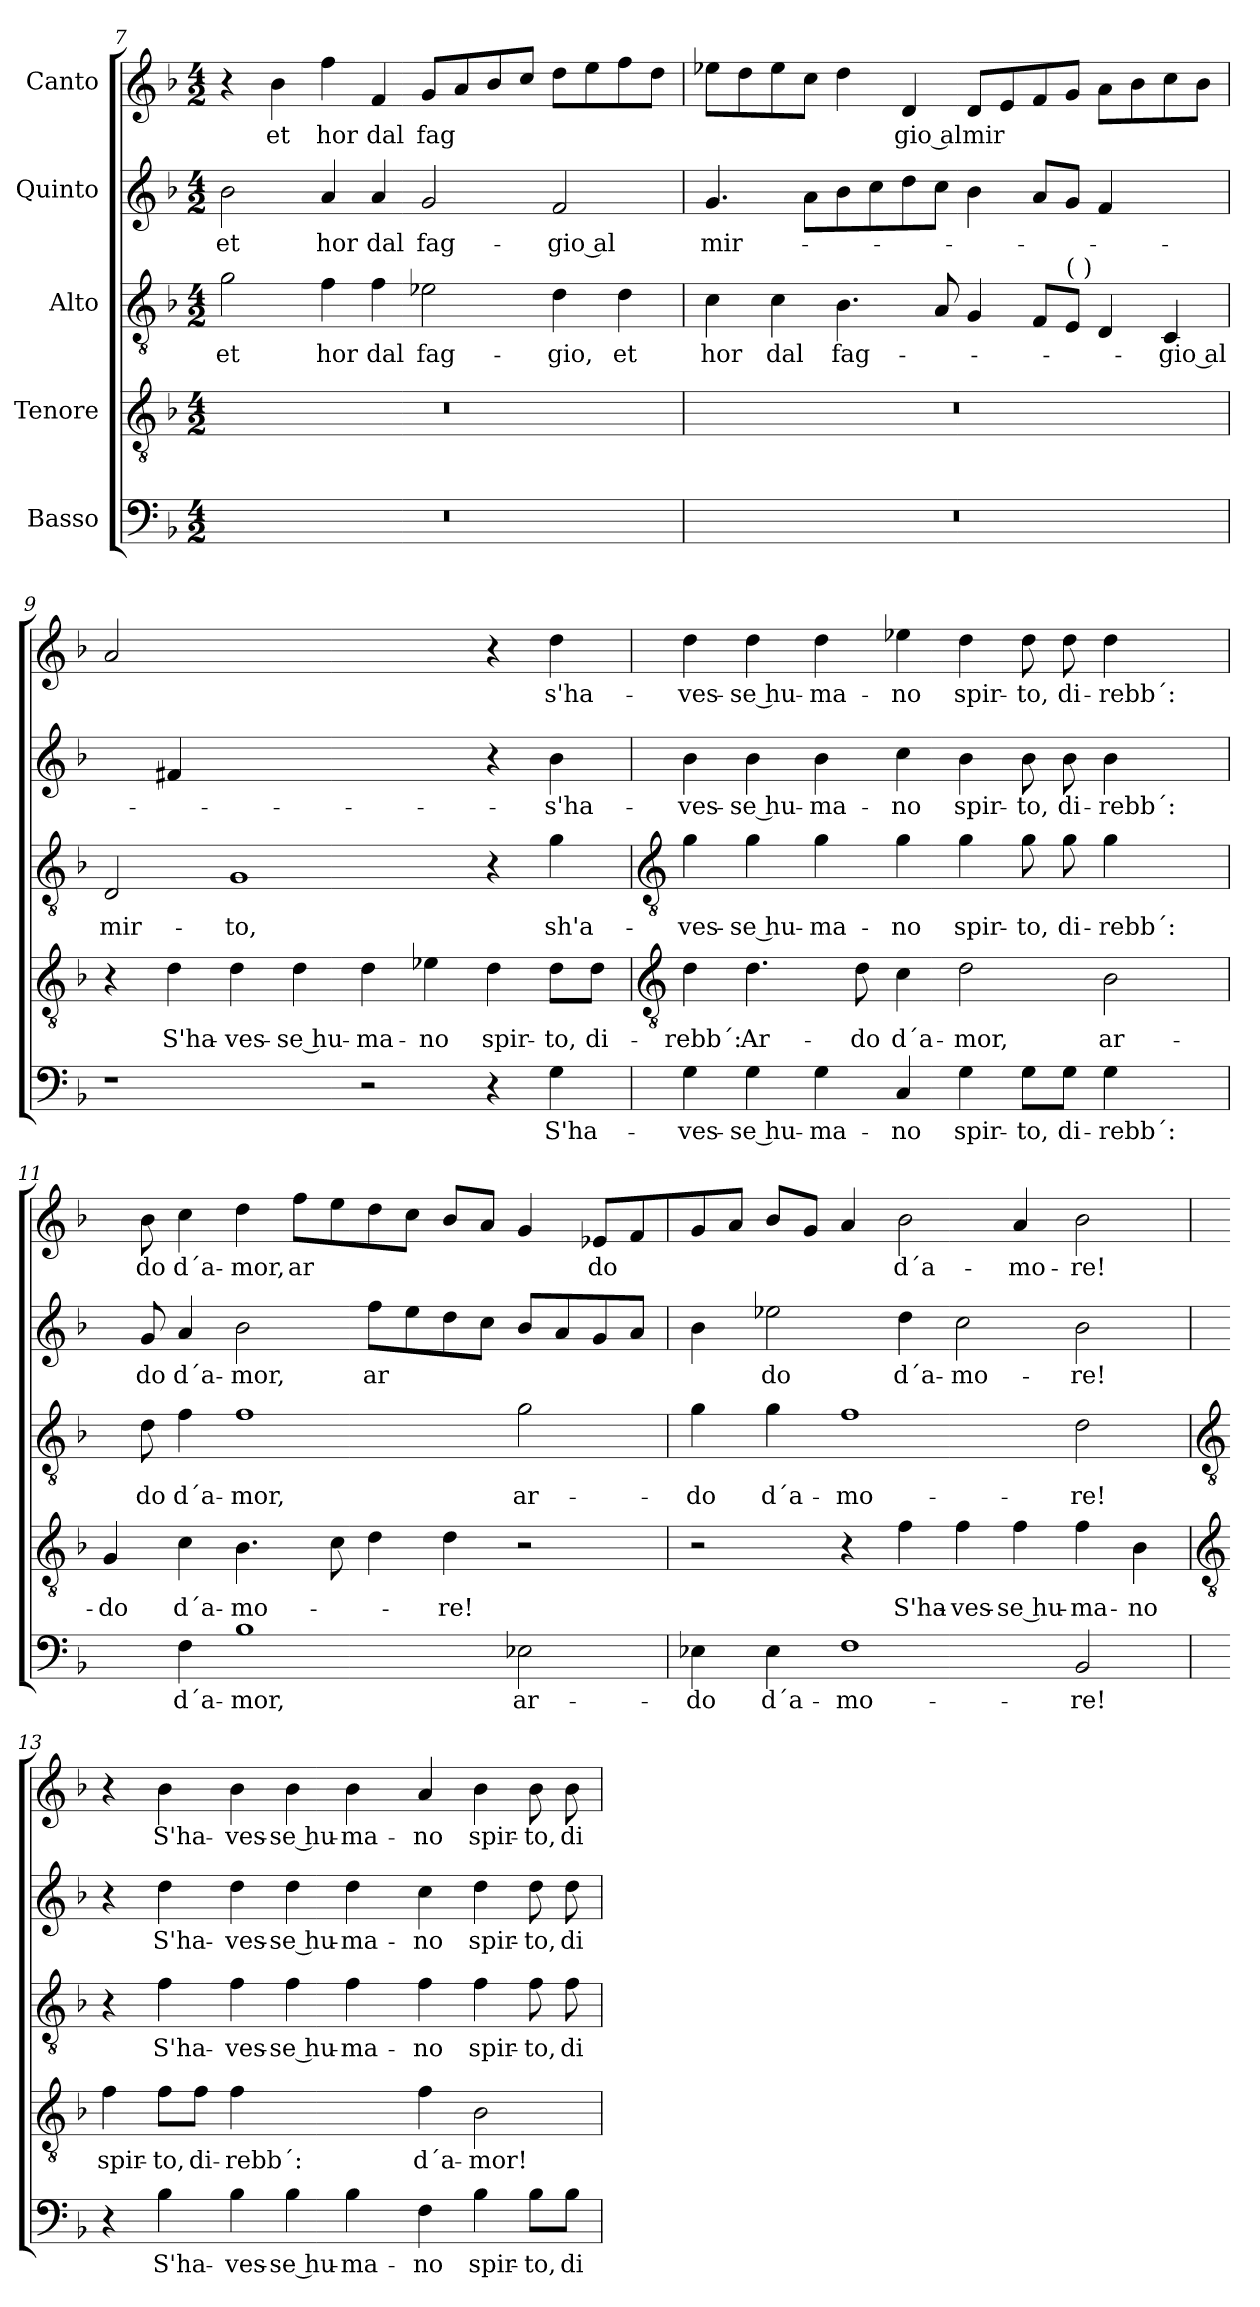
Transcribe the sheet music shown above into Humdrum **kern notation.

**kern	**text	**kern	**text	**kern	**text	**kern	**text	**kern	**text
*part5	*part5	*part4	*part4	*part3	*part3	*part2	*part2	*part1	*part1
*staff5	*staff5	*staff4	*staff4	*staff3	*staff3	*staff2	*staff2	*staff1	*staff1
*I"Basso	*	*I"Tenore	*	*I"Alto	*	*I"Quinto	*	*I"Canto	*
!!LO:LB:g=z
*clefF4	*	*clefGv2	*	*clefGv2	*	*clefG2	*	*clefG2	*
*k[b-]	*	*k[b-]	*	*k[b-]	*	*k[b-]	*	*k[b-]	*
*F:	*	*F:	*	*F:	*	*F:	*	*F:	*
*M4/2	*	*M4/2	*	*M4/2	*	*M4/2	*	*M4/2	*
=7	=7	=7	=7	=7	=7	=7	=7	=7	=7
!	!	!	!	!	!LO:LY:b	!	!LO:LY:b	!	!
0r	.	0r	.	2g	et	2b-	et	4r	.
!	!	!	!	!	!	!	!	!	!LO:LY:b
.	.	.	.	.	.	.	.	4b-	et
!	!	!	!	!	!LO:LY:b	!	!LO:LY:b	!	!LO:LY:b
.	.	.	.	4f	hor	4a	hor	4ff	hor
!	!	!	!	!	!LO:LY:b	!	!LO:LY:b	!	!LO:LY:b
.	.	.	.	4f	dal	4a	dal	4f	dal
!	!	!	!	!	!LO:LY:b	!	!LO:LY:b	!	!LO:LY:b
.	.	.	.	2e-X	fag-	2g	fag-	8gL	fag
.	.	.	.	.	.	.	.	8a	.
.	.	.	.	.	.	.	.	8b-	.
.	.	.	.	.	.	.	.	8ccJ	.
!	!	!	!	!	!LO:LY:b	!	!LO:LY:b	!	!
.	.	.	.	4d	-gio,	2f	-gio al	8ddL	.
.	.	.	.	.	.	.	.	8ee	.
!	!	!	!	!	!LO:LY:b	!	!	!	!
.	.	.	.	4d	et	.	.	8ff	.
.	.	.	.	.	.	.	.	8ddJ	.
=8	=8	=8	=8	=8	=8	=8	=8	=8	=8
!	!	!	!	!	!LO:LY:b	!	!LO:LY:b	!	!
0r	.	0r	.	4c	hor	4.g	mir-	8ee-XL	.
.	.	.	.	.	.	.	.	8dd	.
!	!	!	!	!	!LO:LY:b	!	!	!	!
.	.	.	.	4c	dal	.	.	8ee-	.
.	.	.	.	.	.	8aL	.	8ccJ	.
!	!	!	!	!	!LO:LY:b	!	!	!	!
.	.	.	.	4.B-	fag-	8b-	.	4dd	.
.	.	.	.	.	.	8cc	.	.	.
!	!	!	!	!	!	!	!	!	!LO:LY:b
.	.	.	.	.	.	8dd	.	4d	gio al
.	.	.	.	8A	.	8ccJ	.	.	.
!	!	!	!	!	!	!	!	!	!LO:LY:b
.	.	.	.	4G	.	4b-	.	8dL	mir
.	.	.	.	.	.	.	.	8e	.
.	.	.	.	8FL	.	8aL	.	8f	.
!	!	!	!	!LO:TX:a:t=(  )	!	!	!	!	!
.	.	.	.	8EJ	.	8gJ	.	8gJ	.
.	.	.	.	4D	.	4f	.	8aL	.
.	.	.	.	.	.	.	.	8b-	.
!	!	!	!	!	!LO:LY:b	!	!	!	!
.	.	.	.	4C	-gio al	[4gyy	.	8cc	.
.	.	.	.	.	.	.	.	8b-J	.
=9	=9	=9	=9	=9	=9	=9	=9	=9	=9
!	!	!	!	!	!LO:LY:b	!	!	!	!
1r	.	4r	.	2D	mir-	4gyy]	.	2a	.
!	!	!	!LO:LY:b	!	!	!	!	!	!
.	.	4d	S'ha-	.	.	4f#X	.	.	.
!	!	!	!LO:LY:b	!	!LO:LY:b	!	!LO:LY:b	!	!LO:LY:b
.	.	4d	-ves-	1G	-to,	[2gyy	-to,	[2gyy	to,
!	!	!	!LO:LY:b	!	!	!	!	!	!
.	.	4d	-se hu-	.	.	.	.	.	.
!	!	!	!LO:LY:b	!	!	!	!	!	!
2r	.	4d	-ma-	.	.	2gyy]	.	2gyy]	.
!	!	!	!LO:LY:b	!	!	!	!	!	!
.	.	4e-X	-no	.	.	.	.	.	.
!	!	!	!LO:LY:b	!	!	!	!	!	!
4r	.	4d	spir-	4r	.	4r	.	4r	.
!	!LO:LY:b	!	!LO:LY:b	!	!LO:LY:b	!	!LO:LY:b	!	!LO:LY:b
4G	S'ha -	8d\L	-to,	4g	sh'a -	4b-	s'ha -	4dd	s'ha -
!	!	!	!LO:LY:b	!	!	!	!	!	!
.	.	8d\J	di -	.	.	.	.	.	.
!!LO:LB:g=z
=10	=10	=10	=10	=10	=10	=10	=10	=10	=10
*	*	*clefGv2	*	*clefGv2	*	*	*	*	*
!	!LO:LY:b	!	!LO:LY:b	!	!LO:LY:b	!	!LO:LY:b	!	!LO:LY:b
4G	ves-	4d	rebb´:	4g	ves-	4b-	ves-	4dd	ves-
!	!LO:LY:b	!	!LO:LY:b	!	!LO:LY:b	!	!LO:LY:b	!	!LO:LY:b
4G	-se hu-	4.d	Ar-	4g	-se hu-	4b-	-se hu-	4dd	-se hu-
!	!LO:LY:b	!	!	!	!LO:LY:b	!	!LO:LY:b	!	!LO:LY:b
4G	-ma-	.	.	4g	-ma-	4b-	-ma-	4dd	-ma-
!	!	!	!LO:LY:b	!	!	!	!	!	!
.	.	8d	-do	.	.	.	.	.	.
!	!LO:LY:b	!	!LO:LY:b	!	!LO:LY:b	!	!LO:LY:b	!	!LO:LY:b
4C	-no	4c	d´a-	4g	-no	4cc	-no	4ee-X	-no
!	!LO:LY:b	!	!LO:LY:b	!	!LO:LY:b	!	!LO:LY:b	!	!LO:LY:b
4G	spir-	2d	-mor,	4g	spir-	4b-	spir-	4dd	spir-
!	!LO:LY:b	!	!	!	!LO:LY:b	!	!LO:LY:b	!	!LO:LY:b
8G\L	-to,	.	.	8g	-to,	8b-	-to,	8dd	-to,
!	!LO:LY:b	!	!	!	!LO:LY:b	!	!LO:LY:b	!	!LO:LY:b
8G\J	di-	.	.	8g	di-	8b-	di-	8dd	di-
!	!LO:LY:b	!	!LO:LY:b	!	!LO:LY:b	!	!LO:LY:b	!	!LO:LY:b
4G	-rebb´:	2B-	ar-	4g	-rebb´:	4b-	-rebb´:	4dd	-rebb´:
!	!LO:LY:b	!	!	!	!LO:LY:b	!	!LO:LY:b	!	!LO:LY:b
[4Gyy	Ar-	.	.	[4dyy	Ar-	[4gyy	Ar-	[4b-yy	Ar-
=11	=11	=11	=11	=11	=11	=11	=11	=11	=11
!	!	!	!LO:LY:b	!	!	!	!	!	!
8G\Lyy]	.	4G	-do	8dyy]	.	8gyy]	.	8b-yy]	.
!	!LO:LY:b	!	!	!	!LO:LY:b	!	!LO:LY:b	!	!LO:LY:b
8G\J	-do	.	.	8d	-do	8g	-do	8b-	-do
!	!LO:LY:b	!	!LO:LY:b	!	!LO:LY:b	!	!LO:LY:b	!	!LO:LY:b
4F	d´a-	4c	d´a-	4f	d´a-	4a	d´a-	4cc	d´a-
!	!LO:LY:b	!	!LO:LY:b	!	!LO:LY:b	!	!LO:LY:b	!	!LO:LY:b
1B-	-mor,	4.B-	-mo-	1f	-mor,	2b-	-mor,	4dd	-mor,
!	!	!	!	!	!	!	!	!	!LO:LY:b
.	.	.	.	.	.	.	.	8ffL	ar
.	.	8c	.	.	.	.	.	8ee	.
!	!	!	!	!	!	!	!LO:LY:b	!	!
.	.	4d	.	.	.	8ffL	ar	8dd	.
.	.	.	.	.	.	8ee	.	8ccJ	.
!	!	!	!LO:LY:b	!	!	!	!	!	!
.	.	4d	-re!	.	.	8dd	.	8b-L	.
.	.	.	.	.	.	8ccJ	.	8aJ	.
!	!LO:LY:b	!	!	!	!LO:LY:b	!	!	!	!
2E-X	ar -	2r	.	2g	ar -	8b-/L	.	4g	.
.	.	.	.	.	.	8a/	.	.	.
!	!	!	!	!	!	!	!	!	!LO:LY:b
.	.	.	.	.	.	8g/	.	8e-XL	do
.	.	.	.	.	.	8a/J	.	8f	.
=12	=12	=12	=12	=12	=12	=12	=12	=12	=12
!	!LO:LY:b	!	!	!	!LO:LY:b	!	!LO:LY:b	!	!LO:LY:b
4E-	- do	2r	.	4g	- do	4b-	-	8g	.
.	.	.	.	.	.	.	.	8aJ	.
!	!LO:LY:b	!	!	!	!LO:LY:b	!	!LO:LY:b	!	!
4E-	d´a-	.	.	4g	d´a-	2ee-X	- do	8b-L	.
.	.	.	.	.	.	.	.	8gJ	.
!	!LO:LY:b	!	!	!	!LO:LY:b	!	!	!	!
1F	-mo-	4r	.	1f	-mo-	.	.	4a	.
!	!	!	!LO:LY:b	!	!	!	!LO:LY:b	!	!LO:LY:b
.	.	4f	S'ha-	.	.	4dd	d´a-	2b-	d´a-
!	!	!	!LO:LY:b	!	!	!	!LO:LY:b	!	!
.	.	4f	-ves-	.	.	2cc	-mo-	.	.
!	!	!	!LO:LY:b	!	!	!	!	!	!LO:LY:b
.	.	4f	-se hu-	.	.	.	.	4a	-mo-
!	!LO:LY:b	!	!LO:LY:b	!	!LO:LY:b	!	!LO:LY:b	!	!LO:LY:b
2BB-	-re!	4f	-ma-	2d	-re!	2b-	-re!	2b-	-re!
!	!	!	!LO:LY:b	!	!	!	!	!	!
.	.	4B-	-no	.	.	.	.	.	.
!!LO:LB:g=z
=13	=13	=13	=13	=13	=13	=13	=13	=13	=13
*	*	*clefGv2	*	*clefGv2	*	*	*	*	*
!	!	!	!LO:LY:b	!	!	!	!	!	!
4r	.	4f	spir-	4r	.	4r	.	4r	.
!	!LO:LY:b	!	!LO:LY:b	!	!LO:LY:b	!	!LO:LY:b	!	!LO:LY:b
4B-	S'ha-	8f\L	-to,	4f	S'ha-	4dd	S'ha-	4b-	S'ha-
!	!	!	!LO:LY:b	!	!	!	!	!	!
.	.	8f\J	di-	.	.	.	.	.	.
!	!LO:LY:b	!	!LO:LY:b	!	!LO:LY:b	!	!LO:LY:b	!	!LO:LY:b
4B-	-ves-	4f	-rebb´:	4f	-ves-	4dd	-ves-	4b-	-ves-
!	!LO:LY:b	!	!LO:LY:b	!	!LO:LY:b	!	!LO:LY:b	!	!LO:LY:b
4B-	-se hu-	[4fyy	Ar-	4f	-se hu-	4dd	-se hu-	4b-	-se hu-
!	!LO:LY:b	!	!	!	!LO:LY:b	!	!LO:LY:b	!	!LO:LY:b
4B-	-ma-	8f\Lyy]	.	4f	-ma-	4dd	-ma-	4b-	-ma-
!	!	!	!LO:LY:b	!	!	!	!	!	!
.	.	8f\J	-do	.	.	.	.	.	.
!	!LO:LY:b	!	!LO:LY:b	!	!LO:LY:b	!	!LO:LY:b	!	!LO:LY:b
4F	-no	4f	d´a-	4f	-no	4cc	-no	4a	-no
!	!LO:LY:b	!	!LO:LY:b	!	!LO:LY:b	!	!LO:LY:b	!	!LO:LY:b
4B-	spir-	2B-	-mor!	4f	spir-	4dd	spir-	4b-	spir-
!	!LO:LY:b	!	!	!	!LO:LY:b	!	!LO:LY:b	!	!LO:LY:b
8B-\L	-to,	.	.	8f	-to,	8dd	-to,	8b-	-to,
!	!LO:LY:b	!	!	!	!LO:LY:b	!	!LO:LY:b	!	!LO:LY:b
8B-\J	di-	.	.	8f	di-	8dd	di-	8b-	di-
=	=	=	=	=	=	=	=	=	=
*-	*-	*-	*-	*-	*-	*-	*-	*-	*-
